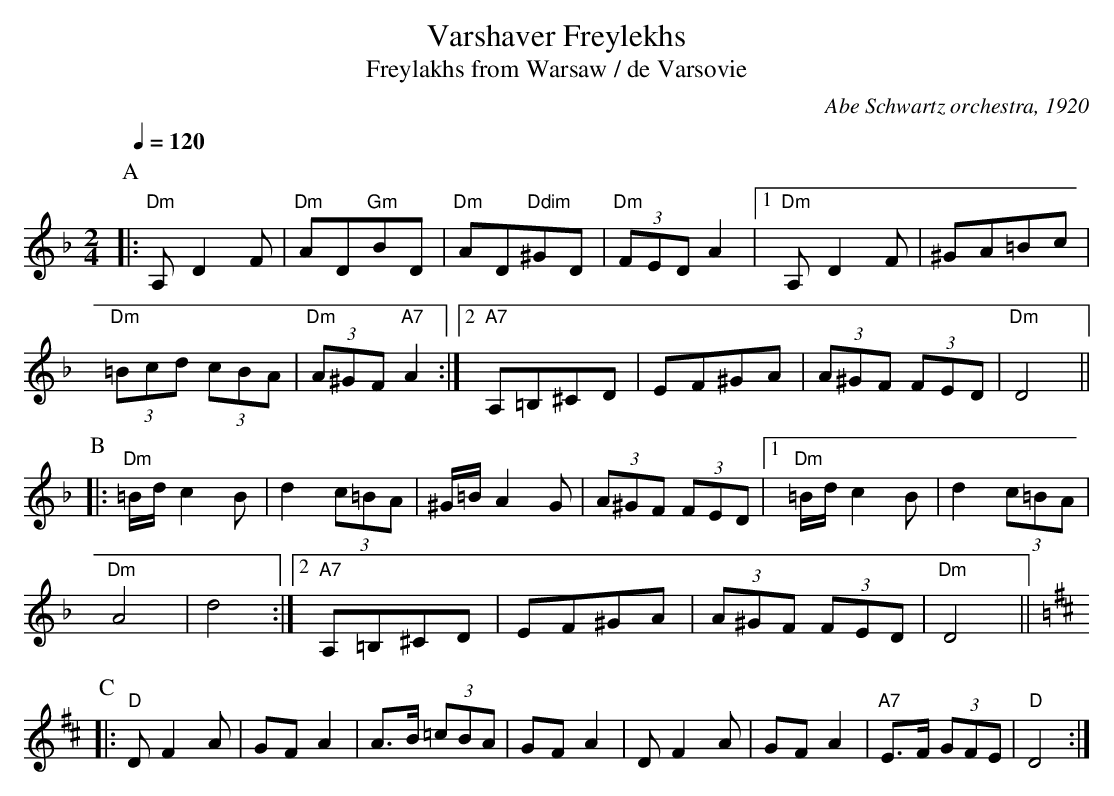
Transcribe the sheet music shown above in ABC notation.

X:1
T:Varshaver Freylekhs
T:Freylakhs from Warsaw / de Varsovie
C:Abe Schwartz orchestra, 1920
Q:1/4=120
M:2/4
L:1/8
K:Dm
P:A
|: "Dm"A,D2F | "Dm"AD"Gm"BD | "Dm"AD"Ddim"^GD | "Dm"(3FED A2 |1 "Dm"A,D2F | ^GA=Bc |
"Dm"(3=Bcd (3cBA | "Dm"(3A^GF "A7"A2 :|2 "A7"A,=B,^CD | EF^GA | (3A^GF (3FED | "Dm"D4 ||
P:B
|: "Dm"=B/d/c2B | d2 (3c=BA | ^G/=B/A2G | (3A^GF (3FED |1 "Dm"=B/d/c2B | d2 (3c=BA |
"Dm"A4 | d4 :|2 "A7"A,=B,^CD | EF^GA | (3A^GF (3FED | "Dm"D4 ||
K:D
P:C
|: "D"DF2A | GFA2 | A>B (3=cBA | GFA2 | DF2A | GFA2 | "A7"E>F (3GFE | "D"D4 :|
